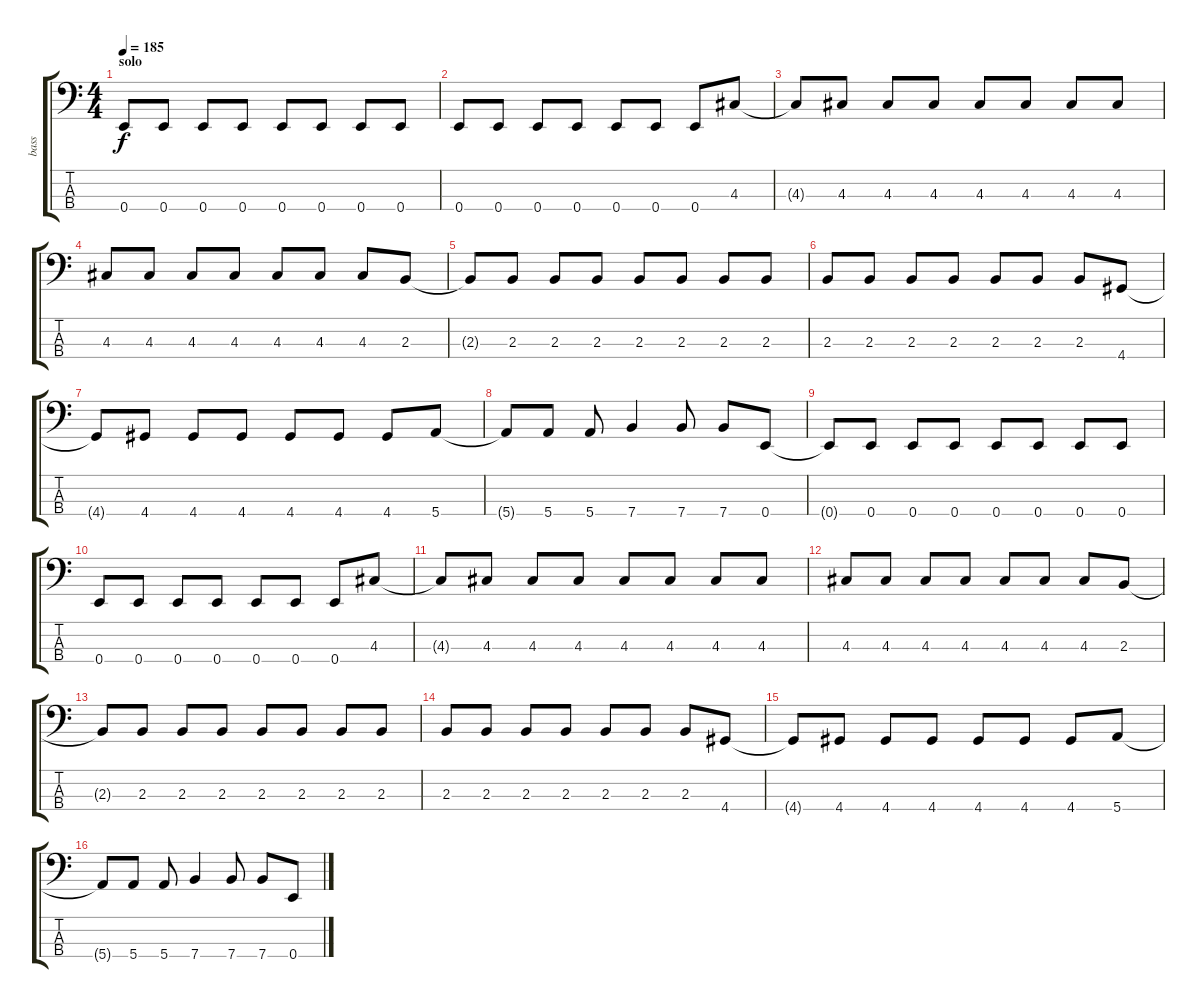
\track ("bass" "bass") {instrument electricbassfinger}
\staff {score tabs}
\tuning (G2 D2 A1 E1) {hide}
\ts (4 4)
\section ("" "solo")
\tempo 185
\clef f4
\ks c
0.4{t}.8{dy f} 0.4.8 0.4.8 0.4.8 0.4.8 0.4.8 0.4.8 0.4.8 |
0.4.8 0.4.8 0.4.8 0.4.8 0.4.8 0.4.8 0.4.8 4.3.8 |
4.3{t}.8 4.3.8 4.3.8 4.3.8 4.3.8 4.3.8 4.3.8 4.3.8 |
4.3.8 4.3.8 4.3.8 4.3.8 4.3.8 4.3.8 4.3.8 2.3.8 |
2.3{t}.8 2.3.8 2.3.8 2.3.8 2.3.8 2.3.8 2.3.8 2.3.8 |
2.3.8 2.3.8 2.3.8 2.3.8 2.3.8 2.3.8 2.3.8 4.4.8 |
4.4{t}.8 4.4.8 4.4.8 4.4.8 4.4.8 4.4.8 4.4.8 5.4.8 |
5.4{t}.8 5.4.8 5.4.8 7.4.4 7.4.8 7.4.8 0.4.8 |
0.4{t}.8 0.4.8 0.4.8 0.4.8 0.4.8 0.4.8 0.4.8 0.4.8 |
0.4.8 0.4.8 0.4.8 0.4.8 0.4.8 0.4.8 0.4.8 4.3.8 |
4.3{t}.8 4.3.8 4.3.8 4.3.8 4.3.8 4.3.8 4.3.8 4.3.8 |
4.3.8 4.3.8 4.3.8 4.3.8 4.3.8 4.3.8 4.3.8 2.3.8 |
2.3{t}.8 2.3.8 2.3.8 2.3.8 2.3.8 2.3.8 2.3.8 2.3.8 |
2.3.8 2.3.8 2.3.8 2.3.8 2.3.8 2.3.8 2.3.8 4.4.8 |
4.4{t}.8 4.4.8 4.4.8 4.4.8 4.4.8 4.4.8 4.4.8 5.4.8 |
5.4{t}.8 5.4.8 5.4.8 7.4.4 7.4.8 7.4.8 0.4.8
